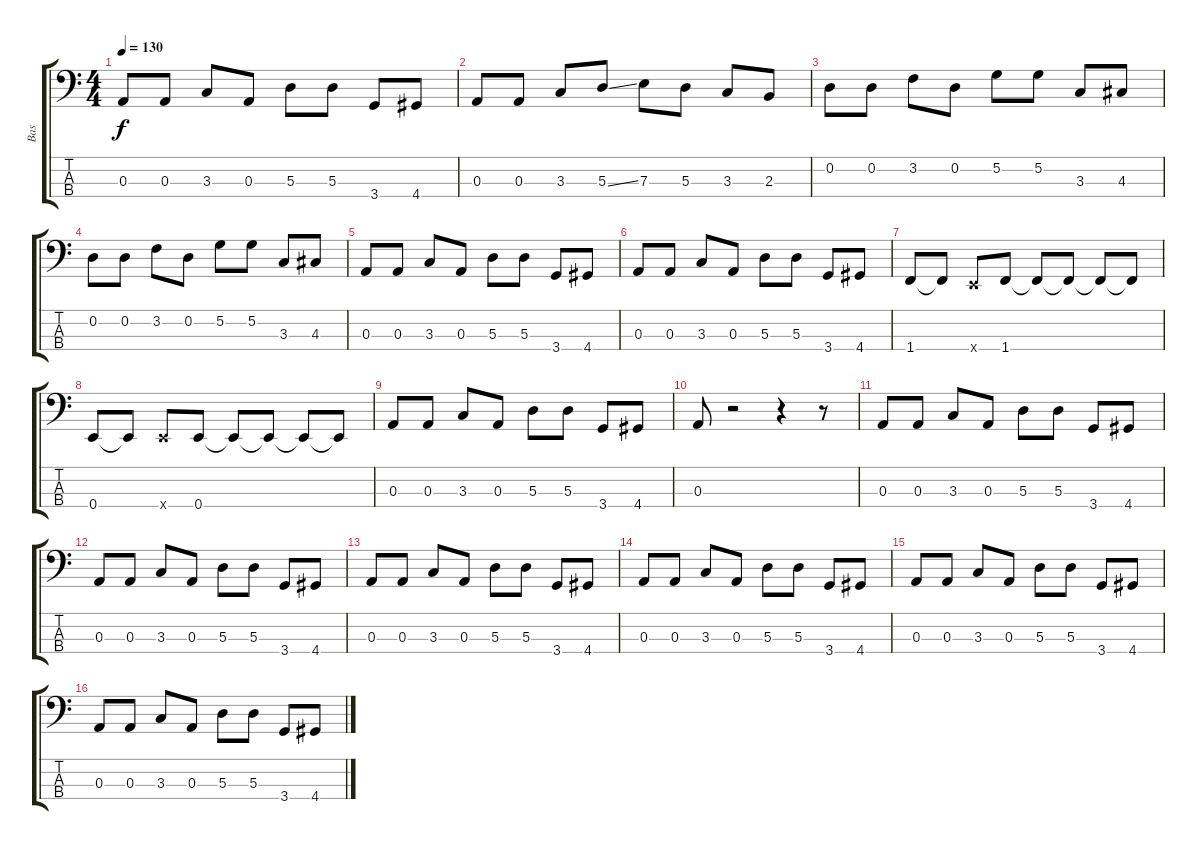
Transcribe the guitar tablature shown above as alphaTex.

\track ("Bas" "Bas") {instrument electricbassfinger}
\staff {score tabs}
\tuning (G2 D2 A1 E1) {hide}
\ts (4 4)
\tempo 130
\clef f4
\ks c
0.3.8{dy f} 0.3.8 3.3.8 0.3.8 5.3.8 5.3.8 3.4.8 4.4.8 |
0.3.8 0.3.8 3.3.8 5.3{ss}.8 7.3.8 5.3.8 3.3.8 2.3.8 |
0.2.8 0.2.8 3.2.8 0.2.8 5.2.8 5.2.8 3.3.8 4.3.8 |
0.2.8 0.2.8 3.2.8 0.2.8 5.2.8 5.2.8 3.3.8 4.3.8 |
0.3.8 0.3.8 3.3.8 0.3.8 5.3.8 5.3.8 3.4.8 4.4.8 |
0.3.8 0.3.8 3.3.8 0.3.8 5.3.8 5.3.8 3.4.8 4.4.8 |
1.4.8 1.4{t}.8 0.4{x}.8 1.4.8 1.4{t}.8 1.4{t}.8 1.4{t}.8 1.4{t}.8 |
0.4.8 0.4{t}.8 0.4{x}.8 0.4.8 0.4{t}.8 0.4{t}.8 0.4{t}.8 0.4{t}.8 |
0.3.8 0.3.8 3.3.8 0.3.8 5.3.8 5.3.8 3.4.8 4.4.8 |
0.3.8 r.2 r.4 r.8 |
0.3.8 0.3.8 3.3.8 0.3.8 5.3.8 5.3.8 3.4.8 4.4.8 |
0.3.8 0.3.8 3.3.8 0.3.8 5.3.8 5.3.8 3.4.8 4.4.8 |
0.3.8 0.3.8 3.3.8 0.3.8 5.3.8 5.3.8 3.4.8 4.4.8 |
0.3.8 0.3.8 3.3.8 0.3.8 5.3.8 5.3.8 3.4.8 4.4.8 |
0.3.8 0.3.8 3.3.8 0.3.8 5.3.8 5.3.8 3.4.8 4.4.8 |
0.3.8 0.3.8 3.3.8 0.3.8 5.3.8 5.3.8 3.4.8 4.4.8
